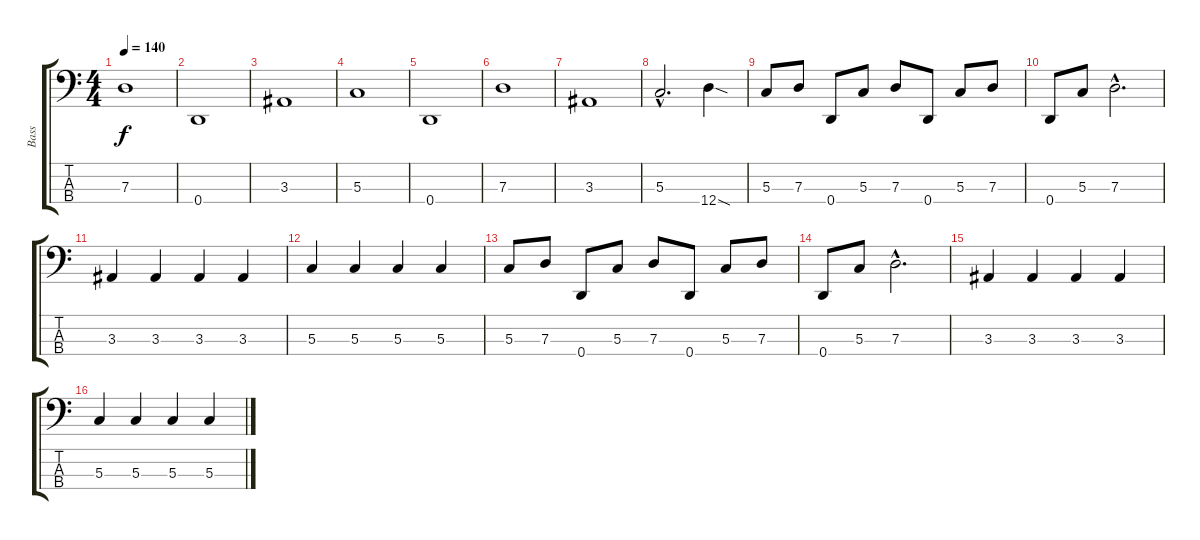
\track ("Bass" "Bass") {instrument electricbassfinger}
\staff {score tabs}
\tuning (F2 C2 G1 D1) {hide}
\ts (4 4)
\tempo 140
\clef f4
\ks c
7.3.1{dy f instrument electricbassfinger} |
0.4.1 |
3.3.1 |
5.3.1 |
0.4.1 |
7.3.1 |
3.3.1 |
5.3{hac}.2{d} 12.4{sod}.4 |
5.3.8 7.3.8 0.4.8 5.3.8 7.3.8 0.4.8 5.3.8 7.3.8 |
0.4.8 5.3.8 7.3{hac}.2{d} |
3.3.4 3.3.4 3.3.4 3.3.4 |
5.3.4 5.3.4 5.3.4 5.3.4 |
5.3.8 7.3.8 0.4.8 5.3.8 7.3.8 0.4.8 5.3.8 7.3.8 |
0.4.8 5.3.8 7.3{hac}.2{d} |
3.3.4 3.3.4 3.3.4 3.3.4 |
5.3.4 5.3.4 5.3.4 5.3.4
